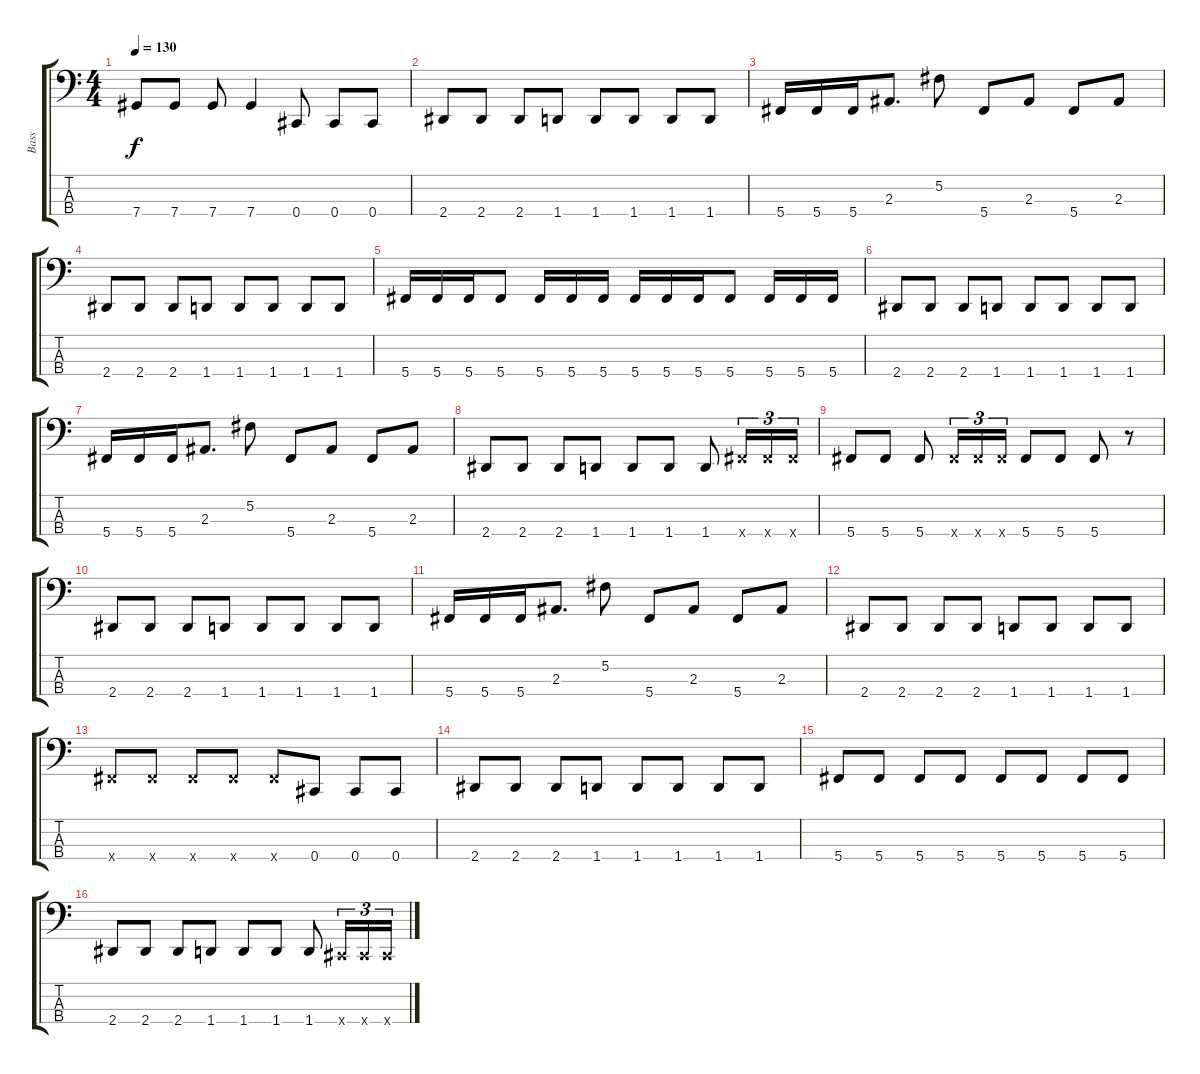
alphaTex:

\track ("Bass" "Bass") {instrument electricbasspick}
\staff {score tabs}
\tuning (Gb2 Db2 Ab1 Db1) {hide}
\ts (4 4)
\tempo 130
\clef f4
\ks c
7.4.8{dy f} 7.4.8 7.4.8 7.4.4 0.4.8 0.4.8 0.4.8 |
2.4.8 2.4.8 2.4.8 1.4.8 1.4.8 1.4.8 1.4.8 1.4.8 |
5.4.16 5.4.16 5.4.16 2.3.8{d} 5.2.8 5.4.8 2.3.8 5.4.8 2.3.8 |
2.4.8 2.4.8 2.4.8 1.4.8 1.4.8 1.4.8 1.4.8 1.4.8 |
5.4.16 5.4.16 5.4.16 5.4.8 5.4.16 5.4.16 5.4.16 5.4.16 5.4.16 5.4.16 5.4.8 5.4.16 5.4.16 5.4.16 |
2.4.8 2.4.8 2.4.8 1.4.8 1.4.8 1.4.8 1.4.8 1.4.8 |
5.4.16 5.4.16 5.4.16 2.3.8{d} 5.2.8 5.4.8 2.3.8 5.4.8 2.3.8 |
2.4.8 2.4.8 2.4.8 1.4.8 1.4.8 1.4.8 1.4.8 5.4{x}.16{tu (3 2)} 5.4{x}.16{tu (3 2)} 5.4{x}.16{tu (3 2)} |
5.4.8 5.4.8 5.4.8 5.4{x}.16{tu (3 2)} 5.4{x}.16{tu (3 2)} 5.4{x}.16{tu (3 2)} 5.4.8 5.4.8 5.4.8 r.8 |
2.4.8 2.4.8 2.4.8 1.4.8 1.4.8 1.4.8 1.4.8 1.4.8 |
5.4.16 5.4.16 5.4.16 2.3.8{d} 5.2.8 5.4.8 2.3.8 5.4.8 2.3.8 |
2.4.8 2.4.8 2.4.8 2.4.8 1.4.8 1.4.8 1.4.8 1.4.8 |
5.4{x}.8 5.4{x}.8 5.4{x}.8 5.4{x}.8 5.4{x}.8 0.4.8 0.4.8 0.4.8 |
2.4.8 2.4.8 2.4.8 1.4.8 1.4.8 1.4.8 1.4.8 1.4.8 |
5.4.8 5.4.8 5.4.8 5.4.8 5.4.8 5.4.8 5.4.8 5.4.8 |
2.4.8 2.4.8 2.4.8 1.4.8 1.4.8 1.4.8 1.4.8 0.4{x}.16{tu (3 2)} 0.4{x}.16{tu (3 2)} 0.4{x}.16{tu (3 2)}
